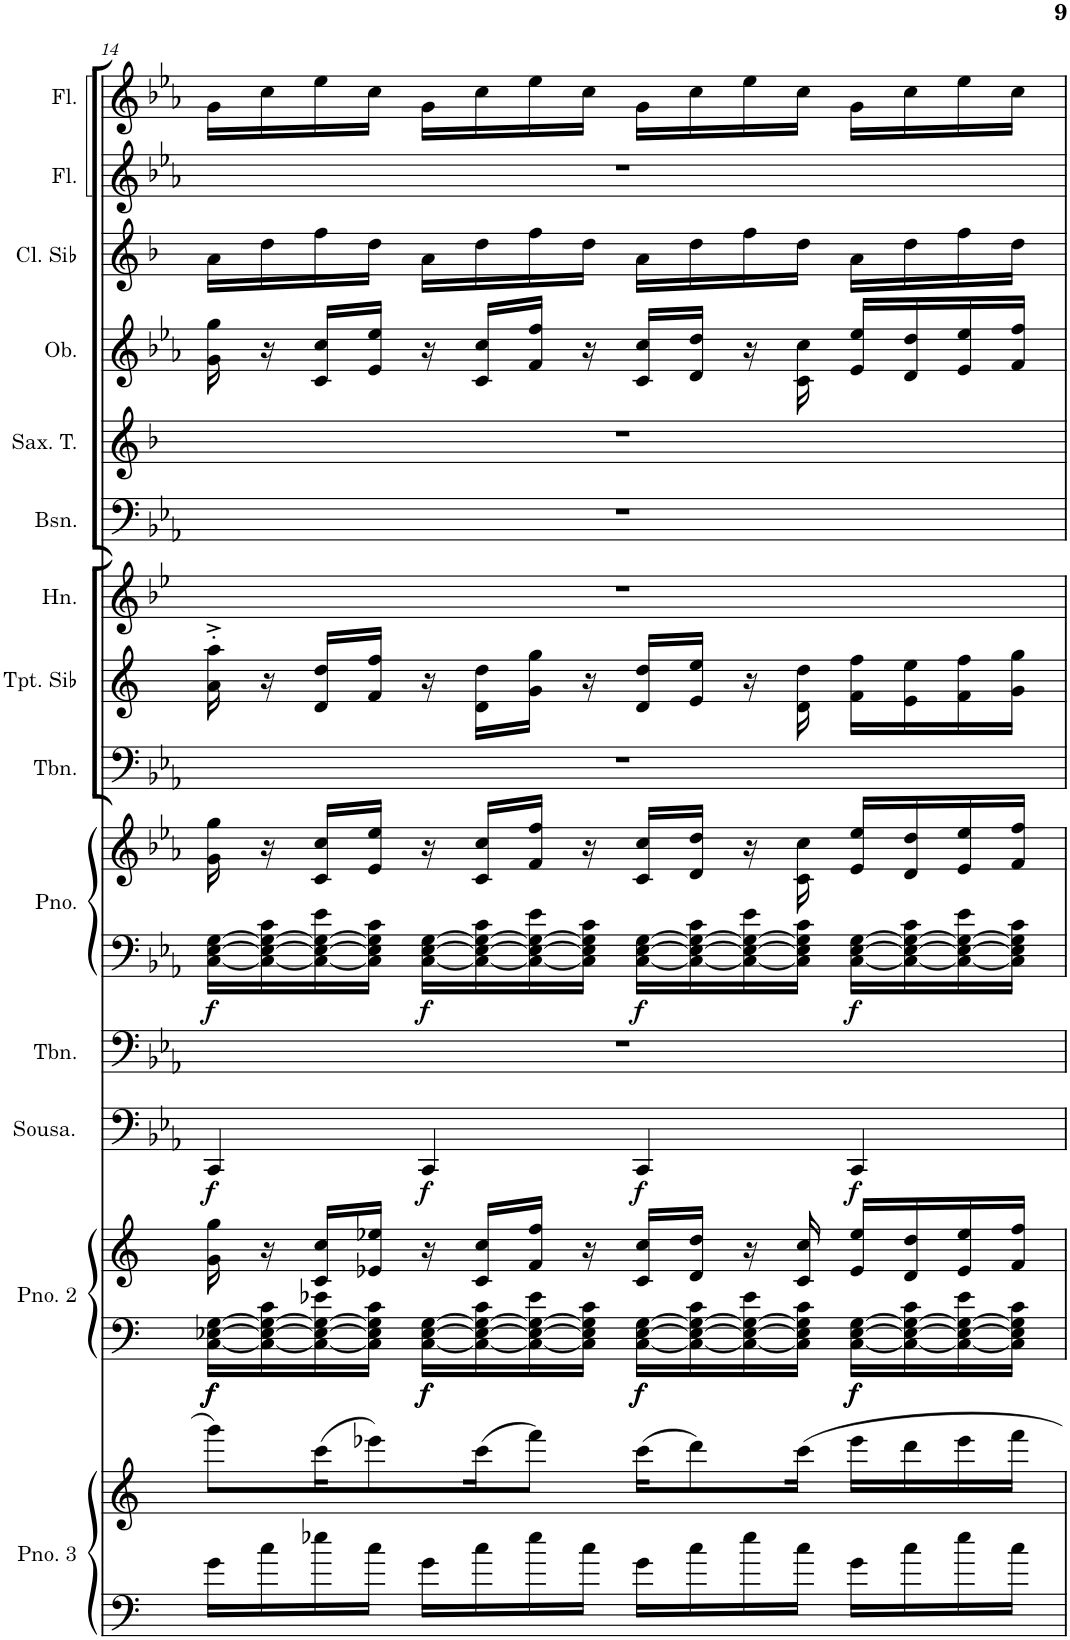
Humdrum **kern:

**kern	**kern	**kern	**kern	**dynam	**kern	**dynam	**kern	**kern	**kern	**dynam	**kern	**kern	**kern	**kern	**kern	**kern	**kern	**kern	**kern
*part14	*part14	*part13	*part13	*part13	*part12	*part12	*part11	*part10	*part10	*part10	*part9	*part8	*part7	*part6	*part5	*part4	*part3	*part2	*part1
*staff17	*staff16	*staff15	*staff14	*staff14/15	*staff13	*staff13	*staff12	*staff11	*staff10	*staff10/11	*staff9	*staff8	*staff7	*staff6	*staff5	*staff4	*staff3	*staff2	*staff1
*I"Piano 3	*	*I"Piano 2	*	*	*I"Sousafón	*	*I"Trombone	*I"Piano	*	*	*I"Trombón	*I"Trompeta en Sib	*I"Horn	*I"Bassoon	*I"Saxofón tenor	*I"Oboe	*I"Clarinete en Sib	*I"Flauta	*I"Flauta
*I'Pno. 3	*	*I'Pno. 2	*	*	*I'Sousa.	*	*I'Tbn.	*I'Pno.	*	*	*I'Tbn.	*I'Tpt. Sib	*I'Hn.	*I'Bsn.	*I'Sax. T.	*I'Ob.	*I'Cl. Sib	*I'Fl.	*I'Fl.
!!LO:PB:g=z
*clefF4	*clefG2	*clefF4	*clefG2	*	*clefF4	*	*clefF4	*clefF4	*clefG2	*	*clefF4	*clefG2	*clefG2	*clefF4	*clefG2	*clefG2	*clefG2	*clefG2	*clefG2
*	*	*	*	*	*	*	*	*	*	*	*	*Trd1c2	*Trd4c7	*	*Trd8c14	*	*Trd1c2	*	*
*k[]	*k[]	*k[]	*k[]	*	*k[b-e-a-]	*	*k[b-e-a-]	*k[b-e-a-]	*k[b-e-a-]	*	*k[b-e-a-]	*k[]	*k[b-e-]	*k[b-e-a-]	*k[b-]	*k[b-e-a-]	*k[b-]	*k[b-e-a-]	*k[b-e-a-]
*M4/4	*M4/4	*M4/4	*M4/4	*	*M4/4	*	*M4/4	*M4/4	*M4/4	*	*M4/4	*M4/4	*M4/4	*M4/4	*M4/4	*M4/4	*M4/4	*M4/4	*M4/4
=14	=14	=14	=14	=14	=14	=14	=14	=14	=14	=14	=14	=14	=14	=14	=14	=14	=14	=14	=14
!	!	!	!	!LO:DY:b=2	!	!	!	!	!	!	!	!	!	!	!	!	!	!	!
!	!	!	!	!LO:DY:n=1:b=2	!	!	!	!	!	!	!	!	!	!	!	!	!	!	!
!	!	!	!	!LO:DY:n=2:b=2	!	!LO:DY:b	!	!	!	!LO:DY:b=2	!	!	!	!	!	!	!	!	!
16g\LL	8ggg\L	[16C\ [16E-X\ [16G\LL	16g\ 16gg\	f f f	4CC/	f	1r	[16C\ [16E-\ [16G\LL	16g\ 16gg\	f	1r	16a\'^ 16aa\'^	1r	1r	1r	16g\ 16gg\	16a\LL	1r	16g\LL
16cc\	.	16C\_ 16E-\_ 16G\_ 16c\	16r	.	.	.	.	16C\_ 16E-\_ 16G\_ 16c\	16r	.	.	16r	.	.	.	16r	16dd\	.	16cc\
16ee-X\	(16ccc\K	16C\_ 16E-\_ 16G\_ 16e-X\	16c/ 16cc/LL	.	.	.	.	16C\_ 16E-\_ 16G\_ 16e-\	16c/ 16cc/LL	.	.	16d/ 16dd/LL	.	.	.	16c/ 16cc/LL	16ff\	.	16ee-\
16cc\JJ	8eee-X\)	16C\] 16E-\] 16G\] 16c\JJ	16e-X/ 16ee-X/JJ	.	.	.	.	16C\] 16E-\] 16G\] 16c\JJ	16e-/ 16ee-/JJ	.	.	16f/ 16ff/JJ	.	.	.	16e-/ 16ee-/JJ	16dd\JJ	.	16cc\JJ
!	!	!	!	!LO:DY:n=3:b=2	!	!	!	!	!	!	!	!	!	!	!	!	!	!	!
!	!	!	!	!LO:DY:n=4:b=2	!	!LO:DY:b	!	!	!	!LO:DY:b=2	!	!	!	!	!	!	!	!	!
16g\LL	.	[16C\ [16E-\ [16G\LL	16r	f f	4CC/	f	.	[16C\ [16E-\ [16G\LL	16r	f	.	16r	.	.	.	16r	16a\LL	.	16g\LL
16cc\	(16ccc\K	16C\_ 16E-\_ 16G\_ 16c\	16c/ 16cc/LL	.	.	.	.	16C\_ 16E-\_ 16G\_ 16c\	16c/ 16cc/LL	.	.	16d\ 16dd\LL	.	.	.	16c/ 16cc/LL	16dd\	.	16cc\
16ee-\	8fff\J)	16C\_ 16E-\_ 16G\_ 16e-\	16f/ 16ff/JJ	.	.	.	.	16C\_ 16E-\_ 16G\_ 16e-\	16f/ 16ff/JJ	.	.	16g\ 16gg\JJ	.	.	.	16f/ 16ff/JJ	16ff\	.	16ee-\
16cc\JJ	.	16C\] 16E-\] 16G\] 16c\JJ	16r	.	.	.	.	16C\] 16E-\] 16G\] 16c\JJ	16r	.	.	16r	.	.	.	16r	16dd\JJ	.	16cc\JJ
!	!	!	!	!LO:DY:n=5:b=2	!	!	!	!	!	!	!	!	!	!	!	!	!	!	!
!	!	!	!	!LO:DY:n=6:b=2	!	!LO:DY:b	!	!	!	!LO:DY:b=2	!	!	!	!	!	!	!	!	!
16g\LL	(16ccc\KL	[16C\ [16E-\ [16G\LL	16c/ 16cc/LL	f f	4CC/	f	.	[16C\ [16E-\ [16G\LL	16c/ 16cc/LL	f	.	16d/ 16dd/LL	.	.	.	16c/ 16cc/LL	16a\LL	.	16g\LL
16cc\	8ddd\)	16C\_ 16E-\_ 16G\_ 16c\	16d/ 16dd/JJ	.	.	.	.	16C\_ 16E-\_ 16G\_ 16c\	16d/ 16dd/JJ	.	.	16e/ 16ee/JJ	.	.	.	16d/ 16dd/JJ	16dd\	.	16cc\
16ee-\	.	16C\_ 16E-\_ 16G\_ 16e-\	16r	.	.	.	.	16C\_ 16E-\_ 16G\_ 16e-\	16r	.	.	16r	.	.	.	16r	16ff\	.	16ee-\
16cc\JJ	16ccc\Jk	16C\] 16E-\] 16G\] 16c\JJ	16c/ 16cc/	.	.	.	.	16C\] 16E-\] 16G\] 16c\JJ	16c\ 16cc\	.	.	16d\ 16dd\	.	.	.	16c\ 16cc\	16dd\JJ	.	16cc\JJ
!	!	!	!	!LO:DY:n=7:b=2	!	!	!	!	!	!	!	!	!	!	!	!	!	!	!
!	!	!	!	!LO:DY:n=8:b=2	!	!LO:DY:b	!	!	!	!LO:DY:b=2	!	!	!	!	!	!	!	!	!
16g\LL	16eee-\LL	[16C\ [16E-\ [16G\LL	16e-/ 16ee-/LL	f f	4CC/	f	.	[16C\ [16E-\ [16G\LL	16e-/ 16ee-/LL	f	.	16f\ 16ff\LL	.	.	.	16e-/ 16ee-/LL	16a\LL	.	16g\LL
16cc\	16ddd\	16C\_ 16E-\_ 16G\_ 16c\	16d/ 16dd/	.	.	.	.	16C\_ 16E-\_ 16G\_ 16c\	16d/ 16dd/	.	.	16e\ 16ee\	.	.	.	16d/ 16dd/	16dd\	.	16cc\
16ee-\	16eee-\	16C\_ 16E-\_ 16G\_ 16e-\	16e-/ 16ee-/	.	.	.	.	16C\_ 16E-\_ 16G\_ 16e-\	16e-/ 16ee-/	.	.	16f\ 16ff\	.	.	.	16e-/ 16ee-/	16ff\	.	16ee-\
16cc\JJ	16fff\JJ	16C\] 16E-\] 16G\] 16c\JJ	16f/ 16ff/JJ	.	.	.	.	16C\] 16E-\] 16G\] 16c\JJ	16f/ 16ff/JJ	.	.	16g\ 16gg\JJ	.	.	.	16f/ 16ff/JJ	16dd\JJ	.	16cc\JJ
=	=	=	=	=	=	=	=	=	=	=	=	=	=	=	=	=	=	=	=
*-	*-	*-	*-	*-	*-	*-	*-	*-	*-	*-	*-	*-	*-	*-	*-	*-	*-	*-	*-
